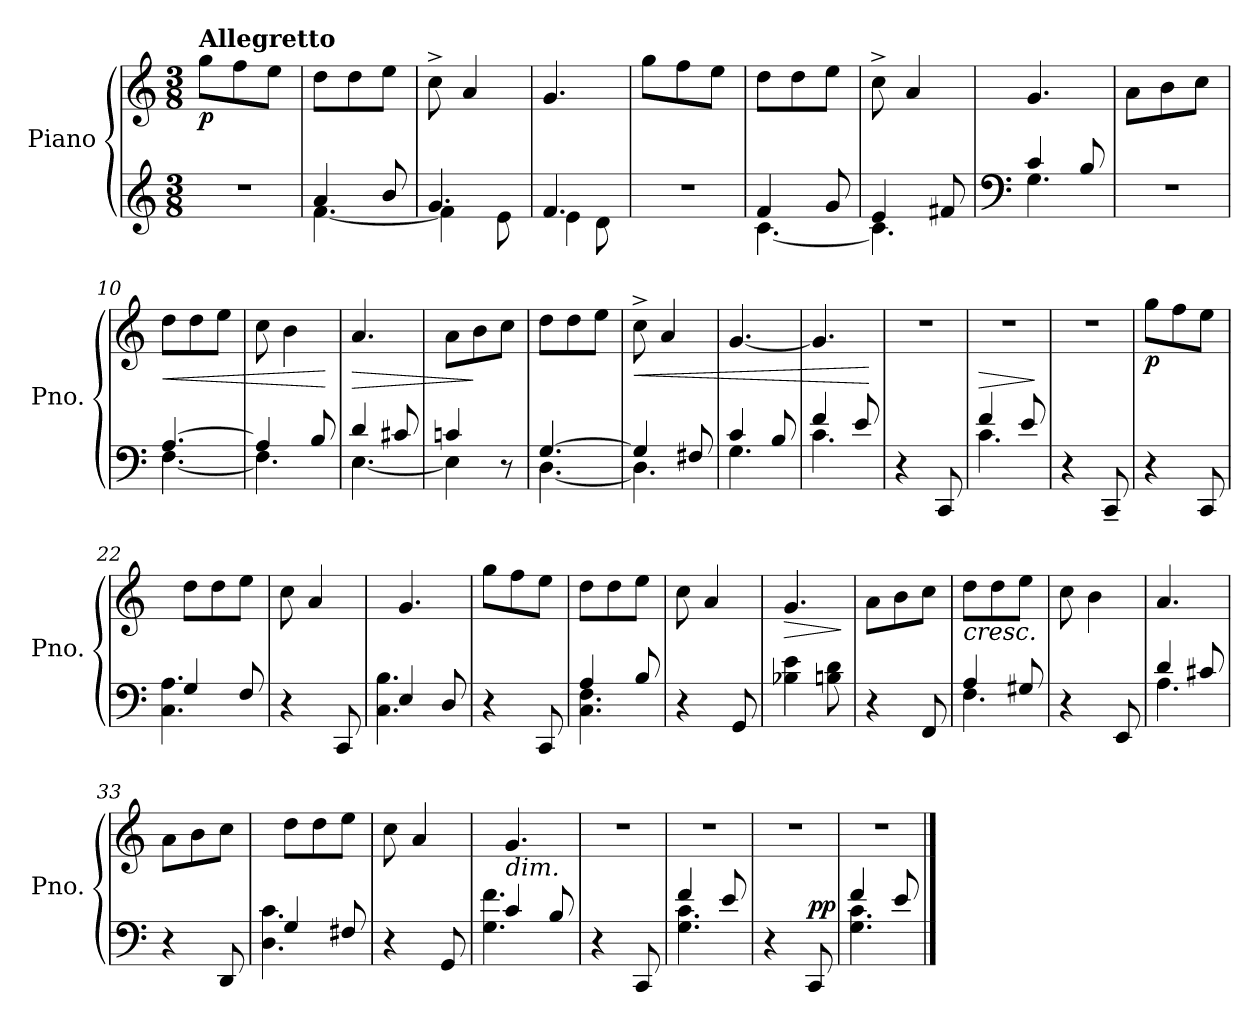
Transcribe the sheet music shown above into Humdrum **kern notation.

**kern	**kern	**dynam
*part1	*part1	*part1
*staff2	*staff1	*staff1/2
*I"Piano	*	*
*I'Pno.	*	*
*clefG2	*clefG2	*
*k[]	*k[]	*
*M3/8	*M3/8	*
=1	=1	=1
!	!LO:TX:a:B:t=Allegretto	!
!	!	!LO:DY:b
4.r	8gg\L	p
.	8ff\	.
.	8ee\J	.
=2	=2	=2
*^	*	*
4a/	[4.f\	8dd\L	.
.	.	8dd\	.
8b/	.	8ee\J	.
=3	=3	=3	=3
4.g/	4f\]	8cc^\	.
.	.	4a/	.
.	8e\	.	.
=4	=4	=4	=4
4.f/	4e\	4.g/	.
.	8d\	.	.
*v	*v	*	*
=5	=5	=5
4.r	8gg\L	.
.	8ff\	.
.	8ee\J	.
=6	=6	=6
*^	*	*
4f/	[4.c\	8dd\L	.
.	.	8dd\	.
8g/	.	8ee\J	.
=7	=7	=7	=7
4e/	4.c\]	8cc^\	.
.	.	4a/	.
8f#X/	.	.	.
=8	=8	=8	=8
*clefF4	*	*	*
4c/	4.G\	4.g/	.
8B/	.	.	.
*v	*v	*	*
=9	=9	=9
4.r	8a\L	.
.	8b\	.
.	8cc\J	.
=10	=10	=10
*^	*	*
!	!	!	!LO:HP:b
[4.A/	[4.F\	8dd\L	<
.	.	8dd\	.
.	.	8ee\J	.
!!LO:LB:g=z
=11	=11	=11	=11
4A/]	4.F\]	8cc\	.
.	.	4b\	.
8B/	.	.	.
*v	*v	*	*
.	.	[
=12	=12	=12
*^	*	*
!	!	!	!LO:HP:b
4d/	[4.E\	4.a/	>
8c#X/	.	.	.
=13	=13	=13	=13
4cn/	4E\]	8a\L	.
.	.	8b\	]
8r	8ryy	8cc\J	.
=14	=14	=14	=14
[4.G/	[4.D\	8dd\L	.
.	.	8dd\	.
.	.	8ee\J	.
=15	=15	=15	=15
!	!	!	!LO:HP:b
4G/]	4.D\]	8cc^\	<
.	.	4a/	.
8F#X/	.	.	.
=16	=16	=16	=16
4c/	4.G\	[4.g/	.
8B/	.	.	.
=17	=17	=17	=17
4f/	4.c\	4.g/]	.
8e/	.	.	.
*v	*v	*	*
.	.	[
=18	=18	=18
4r	4.r	.
8CC/	.	.
=19	=19	=19
*^	*	*
!	!	!	!LO:HP:b
4f/	4.c\	4.r	>
8e/	.	.	.
*v	*v	*	*
.	.	]
=20	=20	=20
4r	4.r	.
8CC~/	.	.
!!LO:LB:g=z
=21	=21	=21
!	!	!LO:DY:b
4r	8gg\L	p
.	8ff\	.
8CC/	8ee\J	.
=22	=22	=22
*^	*	*
4G/	4.C\ 4.A\	8dd\L	.
.	.	8dd\	.
8F/	.	8ee\J	.
*v	*v	*	*
=23	=23	=23
4r	8cc\	.
.	4a/	.
8CC/	.	.
=24	=24	=24
*^	*	*
4E/	4.C\ 4.B\	4.g/	.
8D/	.	.	.
*v	*v	*	*
=25	=25	=25
4r	8gg\L	.
.	8ff\	.
8CC/	8ee\J	.
=26	=26	=26
*^	*	*
4A/	4.C\ 4.F\	8dd\L	.
.	.	8dd\	.
8B/	.	8ee\J	.
*v	*v	*	*
=27	=27	=27
4r	8cc\	.
.	4a/	.
8GG/	.	.
=28	=28	=28
!	!	!LO:HP:b
4B-X\ 4e\	4.g/	>
8Bn\ 8d\	.	.
.	.	]
=29	=29	=29
4r	8a\L	.
.	8b\	.
8FF/	8cc\J	.
=30	=30	=30
*^	*	*
!	!	!LO:TX:b:i:t=cresc.	!
4A/	4.F\	8dd\L	.
.	.	8dd\	.
8G#X/	.	8ee\J	.
*v	*v	*	*
!!LO:LB:g=z
=31	=31	=31
4r	8cc\	.
.	4b\	.
8EE/	.	.
=32	=32	=32
*^	*	*
4d/	4.A\	4.a/	.
8c#X/	.	.	.
*v	*v	*	*
=33	=33	=33
4r	8a\L	.
.	8b\	.
8DD/	8cc\J	.
=34	=34	=34
*^	*	*
4G/	4.D\ 4.c\	8dd\L	.
.	.	8dd\	.
8F#X/	.	8ee\J	.
*v	*v	*	*
=35	=35	=35
4r	8cc\	.
.	4a/	.
8GG/	.	.
=36	=36	=36
*^	*	*
!	!	!LO:TX:b:i:t=dim.	!
4c/	4.G\ 4.f\	4.g/	.
8B/	.	.	.
*v	*v	*	*
=37	=37	=37
4r	4.r	.
8CC/	.	.
=38	=38	=38
*^	*	*
4f/	4.G\ 4.c\	4.r	.
8e/	.	.	.
*v	*v	*	*
=39	=39	=39
4r	4.r	.
!	!	!LO:DY:a=2
8CC/	.	pp
=40	=40	=40
*^	*	*
4f/	4.G\ 4.c\	4.r	.
8e/	.	.	.
*v	*v	*	*
==	==	==
*-	*-	*-
